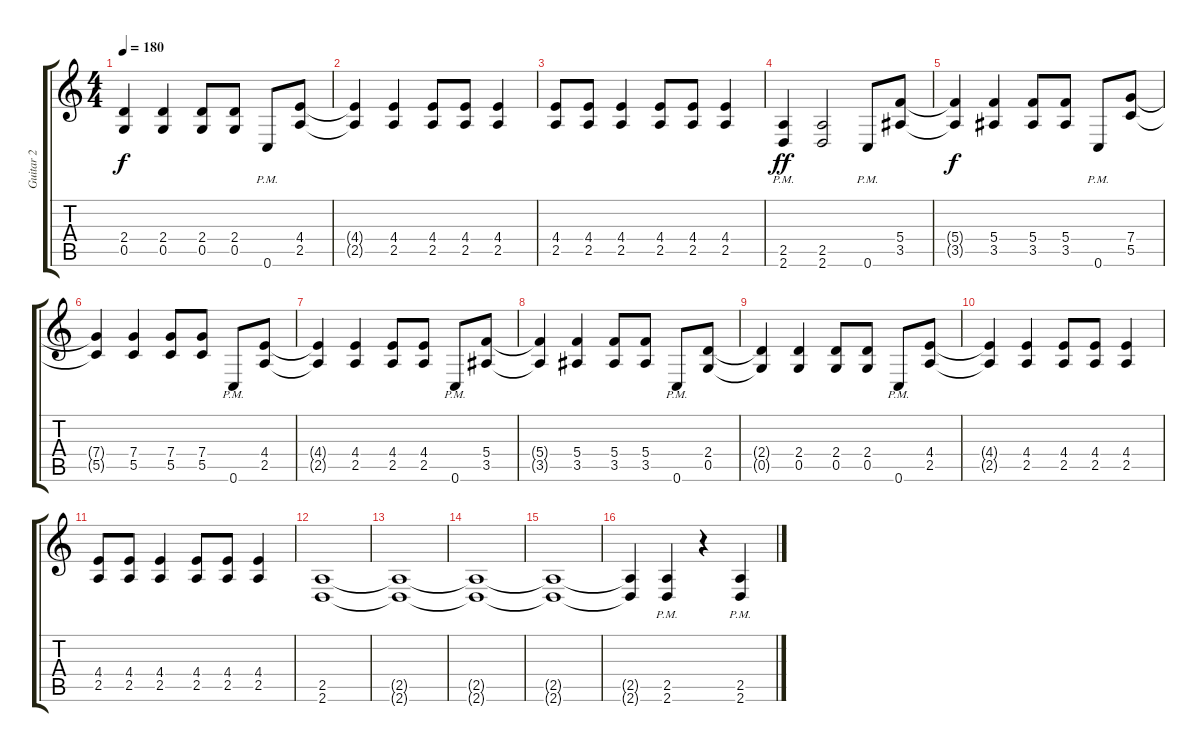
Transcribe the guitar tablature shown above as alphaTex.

\track ("Guitar 2" "Guitar 2") {instrument distortionguitar}
\staff {score tabs}
\tuning (D4 A3 F3 C3 G2 C2) {hide}
\ts (4 4)
\tempo 180
\clef g2
\ks c
(2.4{t} 0.5{t}).4{dy f} (2.4 0.5).4 (2.4 0.5).8 (2.4 0.5).8 0.6{pm}.8 (4.4 2.5).8 |
(4.4{t} 2.5{t}).4 (4.4 2.5).4 (4.4 2.5).8 (4.4 2.5).8 (4.4 2.5).4 |
(4.4 2.5).8 (4.4 2.5).8 (4.4 2.5).4 (4.4 2.5).8 (4.4 2.5).8 (4.4 2.5).4 |
(2.5{pm} 2.6{pm}).4{dy ff} (2.5 2.6).2 0.6{pm}.8 (5.4 3.5).8 |
(5.4{t} 3.5{t}).4{dy f} (5.4 3.5).4 (5.4 3.5).8 (5.4 3.5).8 0.6{pm}.8 (7.4 5.5).8 |
(7.4{t} 5.5{t}).4 (7.4 5.5).4 (7.4 5.5).8 (7.4 5.5).8 0.6{pm}.8 (4.4 2.5).8 |
(4.4{t} 2.5{t}).4 (4.4 2.5).4 (4.4 2.5).8 (4.4 2.5).8 0.6{pm}.8 (5.4 3.5).8 |
(5.4{t} 3.5{t}).4 (5.4 3.5).4 (5.4 3.5).8 (5.4 3.5).8 0.6{pm}.8 (2.4 0.5).8 |
(2.4{t} 0.5{t}).4 (2.4 0.5).4 (2.4 0.5).8 (2.4 0.5).8 0.6{pm}.8 (4.4 2.5).8 |
(4.4{t} 2.5{t}).4 (4.4 2.5).4 (4.4 2.5).8 (4.4 2.5).8 (4.4 2.5).4 |
(4.4 2.5).8 (4.4 2.5).8 (4.4 2.5).4 (4.4 2.5).8 (4.4 2.5).8 (4.4 2.5).4 |
(2.5 2.6).1 |
(2.5{t} 2.6{t}).1 |
(2.5{t} 2.6{t}).1 |
(2.5{t} 2.6{t}).1 |
(2.5{t} 2.6{t}).4 (2.5{pm} 2.6{pm}).4 r.4 (2.5{pm} 2.6{pm}).4
